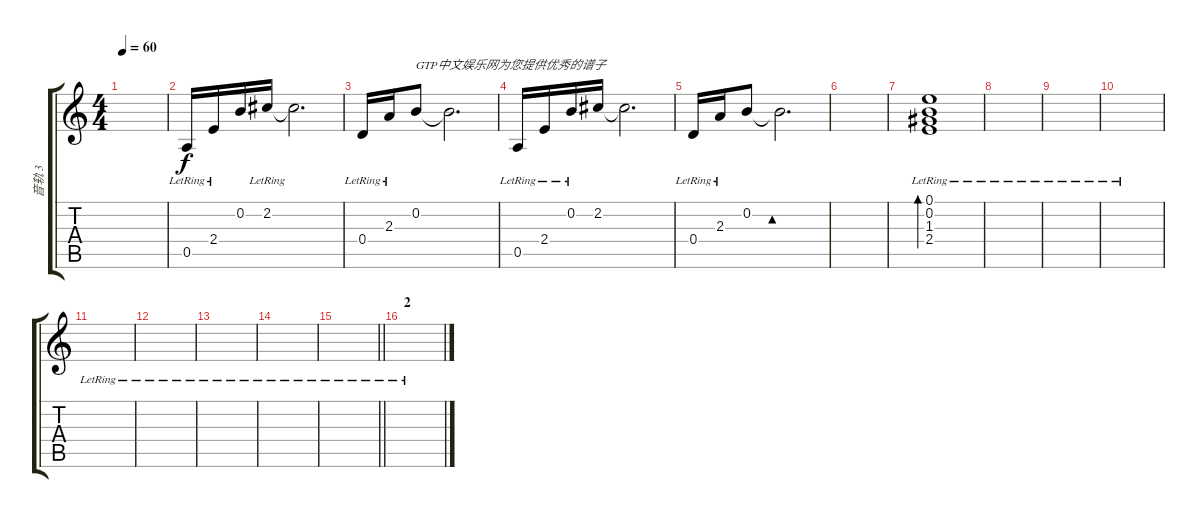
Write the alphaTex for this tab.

\track ("音轨 3" "音轨 3") {instrument acousticguitarnylon}
\staff {score tabs}
\tuning (E4 B3 G3 D3 A2 E2) {hide}
\ts (4 4)
\tempo 60
\clef g2
\ks c
|
0.5{lr}.16 2.4{lr}.16 0.2.16 2.2{lr}.16 2.2{t}.2{d} |
0.4{lr}.16 2.3{lr}.16 0.2.8{txt "GTP中文娱乐网为您提供优秀的谱子"} 0.2{t}.2{d} |
0.5{lr}.16 2.4{lr}.16 0.2{lr}.16 2.2.16 2.2{t}.2{d} |
0.4{lr}.16 2.3{lr}.16 0.2.8 0.2{t}.2{d bd 240} |
|
(0.1 0.2{lr} 1.3 2.4).1{bd 240} |
|
|
|
|
|
|
|
\barLineRight lightlight
|
\section ("" "2")
